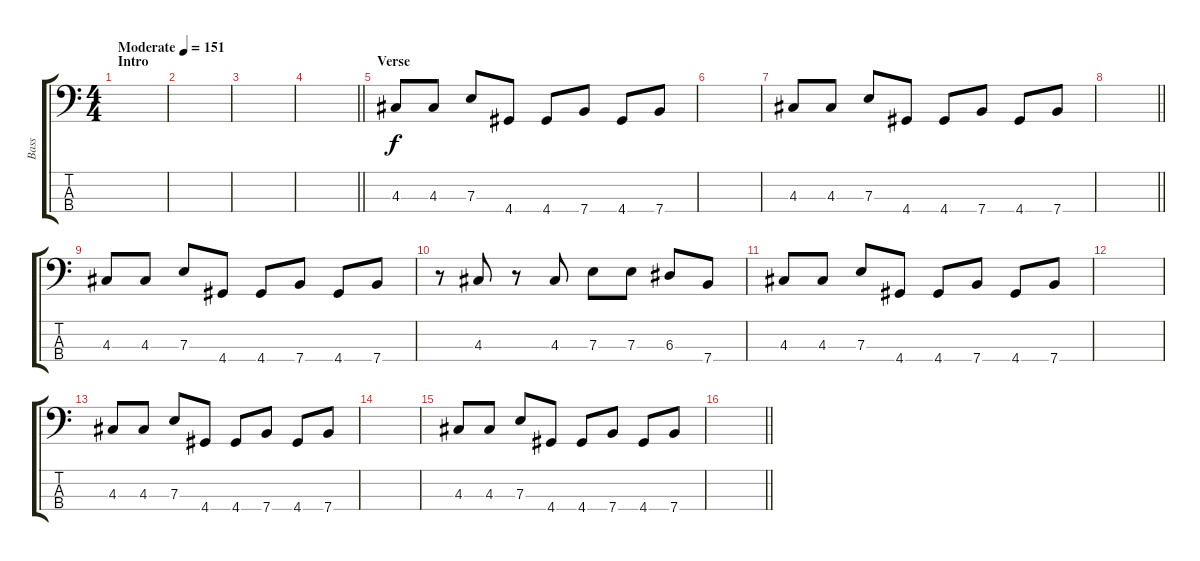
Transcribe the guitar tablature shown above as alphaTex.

\track ("Bass" "Bass") {instrument electricbassfinger}
\staff {score tabs}
\tuning (G2 D2 A1 E1) {hide}
\ts (4 4)
\section ("" "Intro")
\tempo (151 "Moderate")
\clef f4
\ks c
|
|
|
\barLineRight lightlight
|
\section ("" "Verse")
4.3.8 4.3.8 7.3.8 4.4.8 4.4.8 7.4.8 4.4.8 7.4.8 |
|
4.3.8 4.3.8 7.3.8 4.4.8 4.4.8 7.4.8 4.4.8 7.4.8 |
\barLineRight lightlight
|
4.3.8 4.3.8 7.3.8 4.4.8 4.4.8 7.4.8 4.4.8 7.4.8 |
r.8 4.3.8 r.8 4.3.8 7.3.8 7.3.8 6.3.8 7.4.8 |
4.3.8 4.3.8 7.3.8 4.4.8 4.4.8 7.4.8 4.4.8 7.4.8 |
|
4.3.8 4.3.8 7.3.8 4.4.8 4.4.8 7.4.8 4.4.8 7.4.8 |
|
4.3.8 4.3.8 7.3.8 4.4.8 4.4.8 7.4.8 4.4.8 7.4.8 |
\barLineRight lightlight
